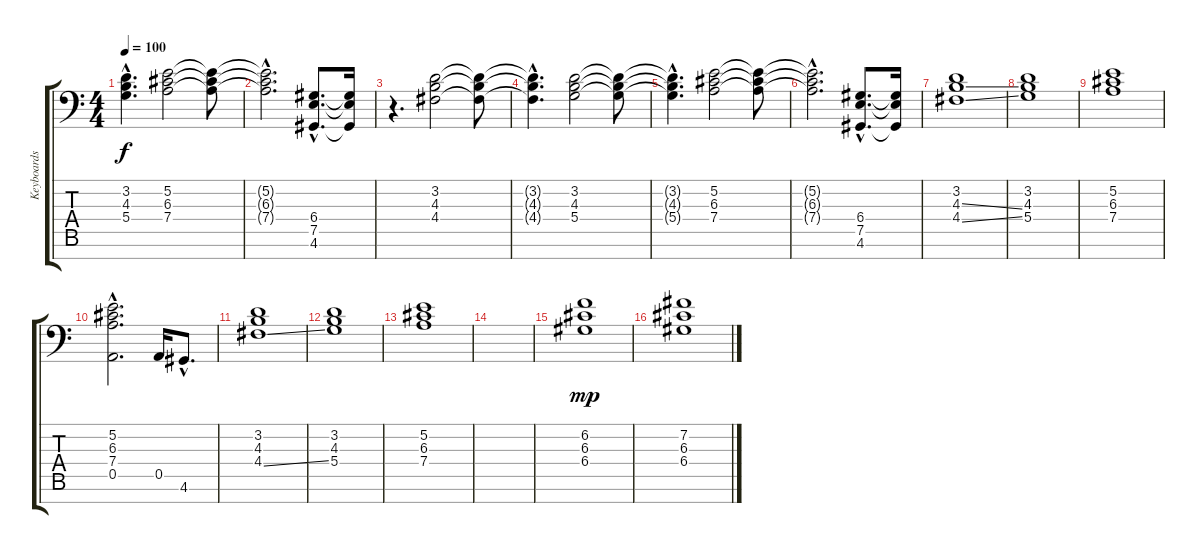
\track ("Keyboards LH" "Keyboards ") {instrument synthstrings1}
\staff {score tabs}
\tuning (E4 B3 G3 D3 A2 E2 C-1) {hide}
\ts (4 4)
\tempo 100
\clef f4
\ks c
(3.2{hac t} 4.3{hac t} 5.4{hac t}).4{d dy f} (5.2 6.3 7.4).2 (5.2{t} 6.3{t} 7.4{t}).8 |
(5.2{hac t} 6.3{hac t} 7.4{hac t}).2{d} (6.4{hac} 7.5{hac} 4.6{hac}).8{d} (6.4{t} 7.5{t} 4.6{t}).16 |
r.4{d volume 11} (3.2 4.3 4.4).2 (3.2{t} 4.3{t} 4.4{t}).8 |
(3.2{hac t} 4.3{hac t} 4.4{hac t}).4{d} (3.2 4.3 5.4).2 (3.2{t} 4.3{t} 5.4{t}).8 |
(3.2{hac t} 4.3{hac t} 5.4{hac t}).4{d} (5.2 6.3 7.4).2 (5.2{t} 6.3{t} 7.4{t}).8 |
(5.2{hac t} 6.3{hac t} 7.4{hac t}).2{d} (6.4{hac} 7.5{hac} 4.6{hac}).8{d} (6.4{t} 7.5{t} 4.6{t}).16 |
(3.2 4.3{ss} 4.4{ss}).1{volume 10} |
(3.2 4.3 5.4).1 |
(5.2 6.3 7.4).1 |
(5.2{hac} 6.3{hac} 7.4{hac} 0.5{hac}).2{d} 0.5.16 4.6{hac}.8{d} |
(3.2 4.3 4.4{ss}).1{volume 10} |
(3.2 4.3 5.4).1 |
(5.2 6.3 7.4).1 |
|
(6.2 6.3 6.4).1{dy mp} |
(7.2 6.3 6.4).1
